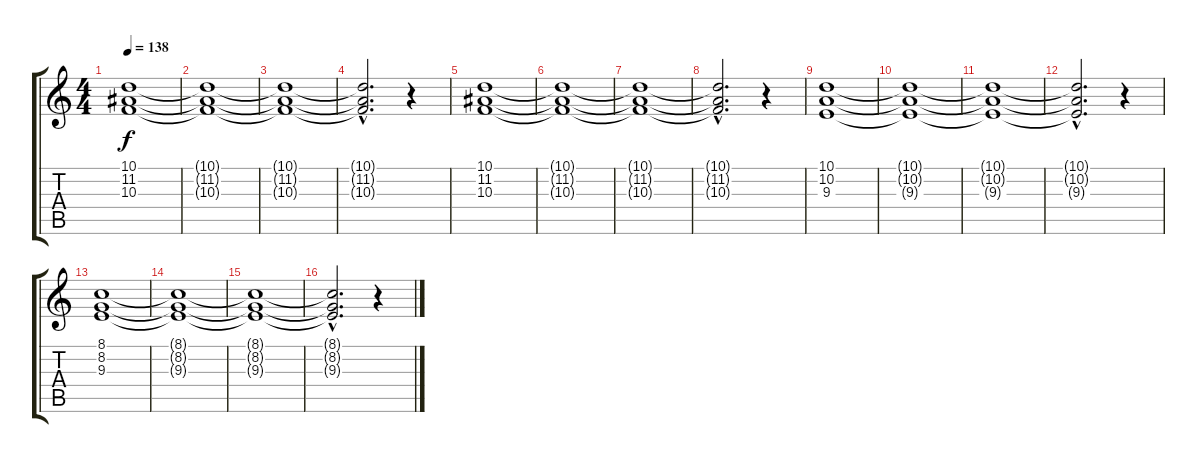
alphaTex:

\track "" {instrument flute}
\staff {score tabs}
\tuning (E4 B3 G3 D3 A2 E2) {hide}
\ts (4 4)
\tempo 138
\clef g2
\ks c
(10.1 11.2 10.3).1{dy f} |
(10.1{t} 11.2{t} 10.3{t}).1 |
(10.1{t} 11.2{t} 10.3{t}).1 |
(10.1{hac t} 11.2{hac t} 10.3{hac t}).2{d} r.4 |
(10.1 11.2 10.3).1 |
(10.1{t} 11.2{t} 10.3{t}).1 |
(10.1{t} 11.2{t} 10.3{t}).1 |
(10.1{hac t} 11.2{hac t} 10.3{hac t}).2{d} r.4 |
(10.1 10.2 9.3).1 |
(10.1{t} 10.2{t} 9.3{t}).1 |
(10.1{t} 10.2{t} 9.3{t}).1 |
(10.1{hac t} 10.2{hac t} 9.3{hac t}).2{d} r.4 |
(8.1 8.2 9.3).1 |
(8.1{t} 8.2{t} 9.3{t}).1 |
(8.1{t} 8.2{t} 9.3{t}).1 |
(8.1{hac t} 8.2{hac t} 9.3{hac t}).2{d} r.4
